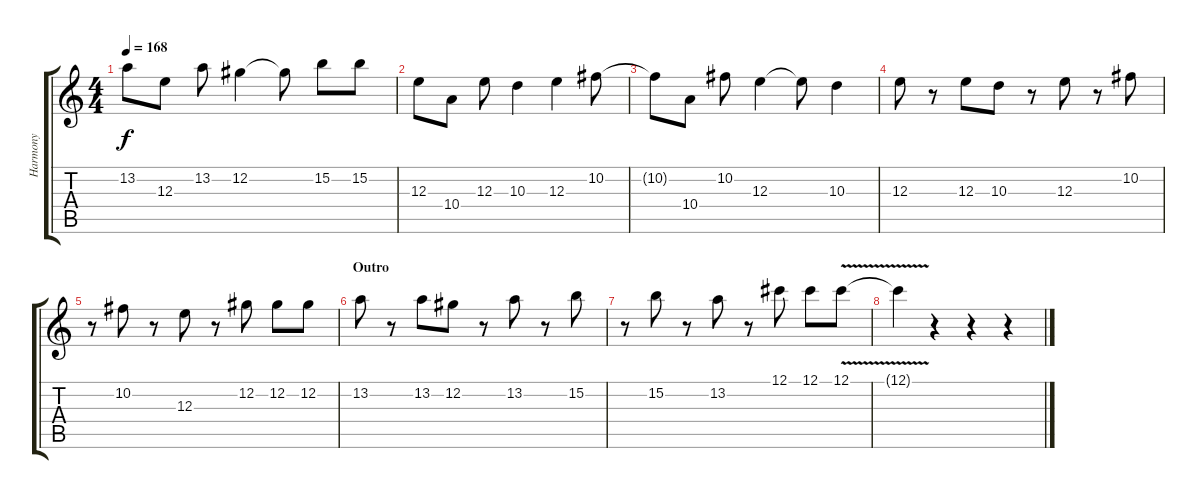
\track ("Harmony" "Harmony") {instrument distortionguitar}
\staff {score tabs}
\tuning (Db4 Ab3 E3 B2 Gb2 Db2) {hide}
\ts (4 4)
\tempo 168
\clef g2
\ks c
13.2{t}.8{dy f} 12.3.8 13.2.8 12.2.4 12.2{t}.8 15.2.8 15.2.8 |
12.3.8 10.4.8 12.3.8 10.3.4 12.3.4 10.2.8 |
10.2{t}.8 10.4.8 10.2.8 12.3.4 12.3{t}.8 10.3.4 |
12.3.8 r.8 12.3.8 10.3.8 r.8 12.3.8 r.8 10.2.8 |
r.8 10.2.8 r.8 12.3.8 r.8 12.2.8 12.2.8 12.2.8 |
\section ("" "Outro")
13.2.8 r.8 13.2.8 12.2.8 r.8 13.2.8 r.8 15.2.8 |
r.8 15.2.8 r.8 13.2.8 r.8 12.1.8 12.1.8 12.1{v}.8 |
12.1{t}.4 r.4 r.4 r.4
